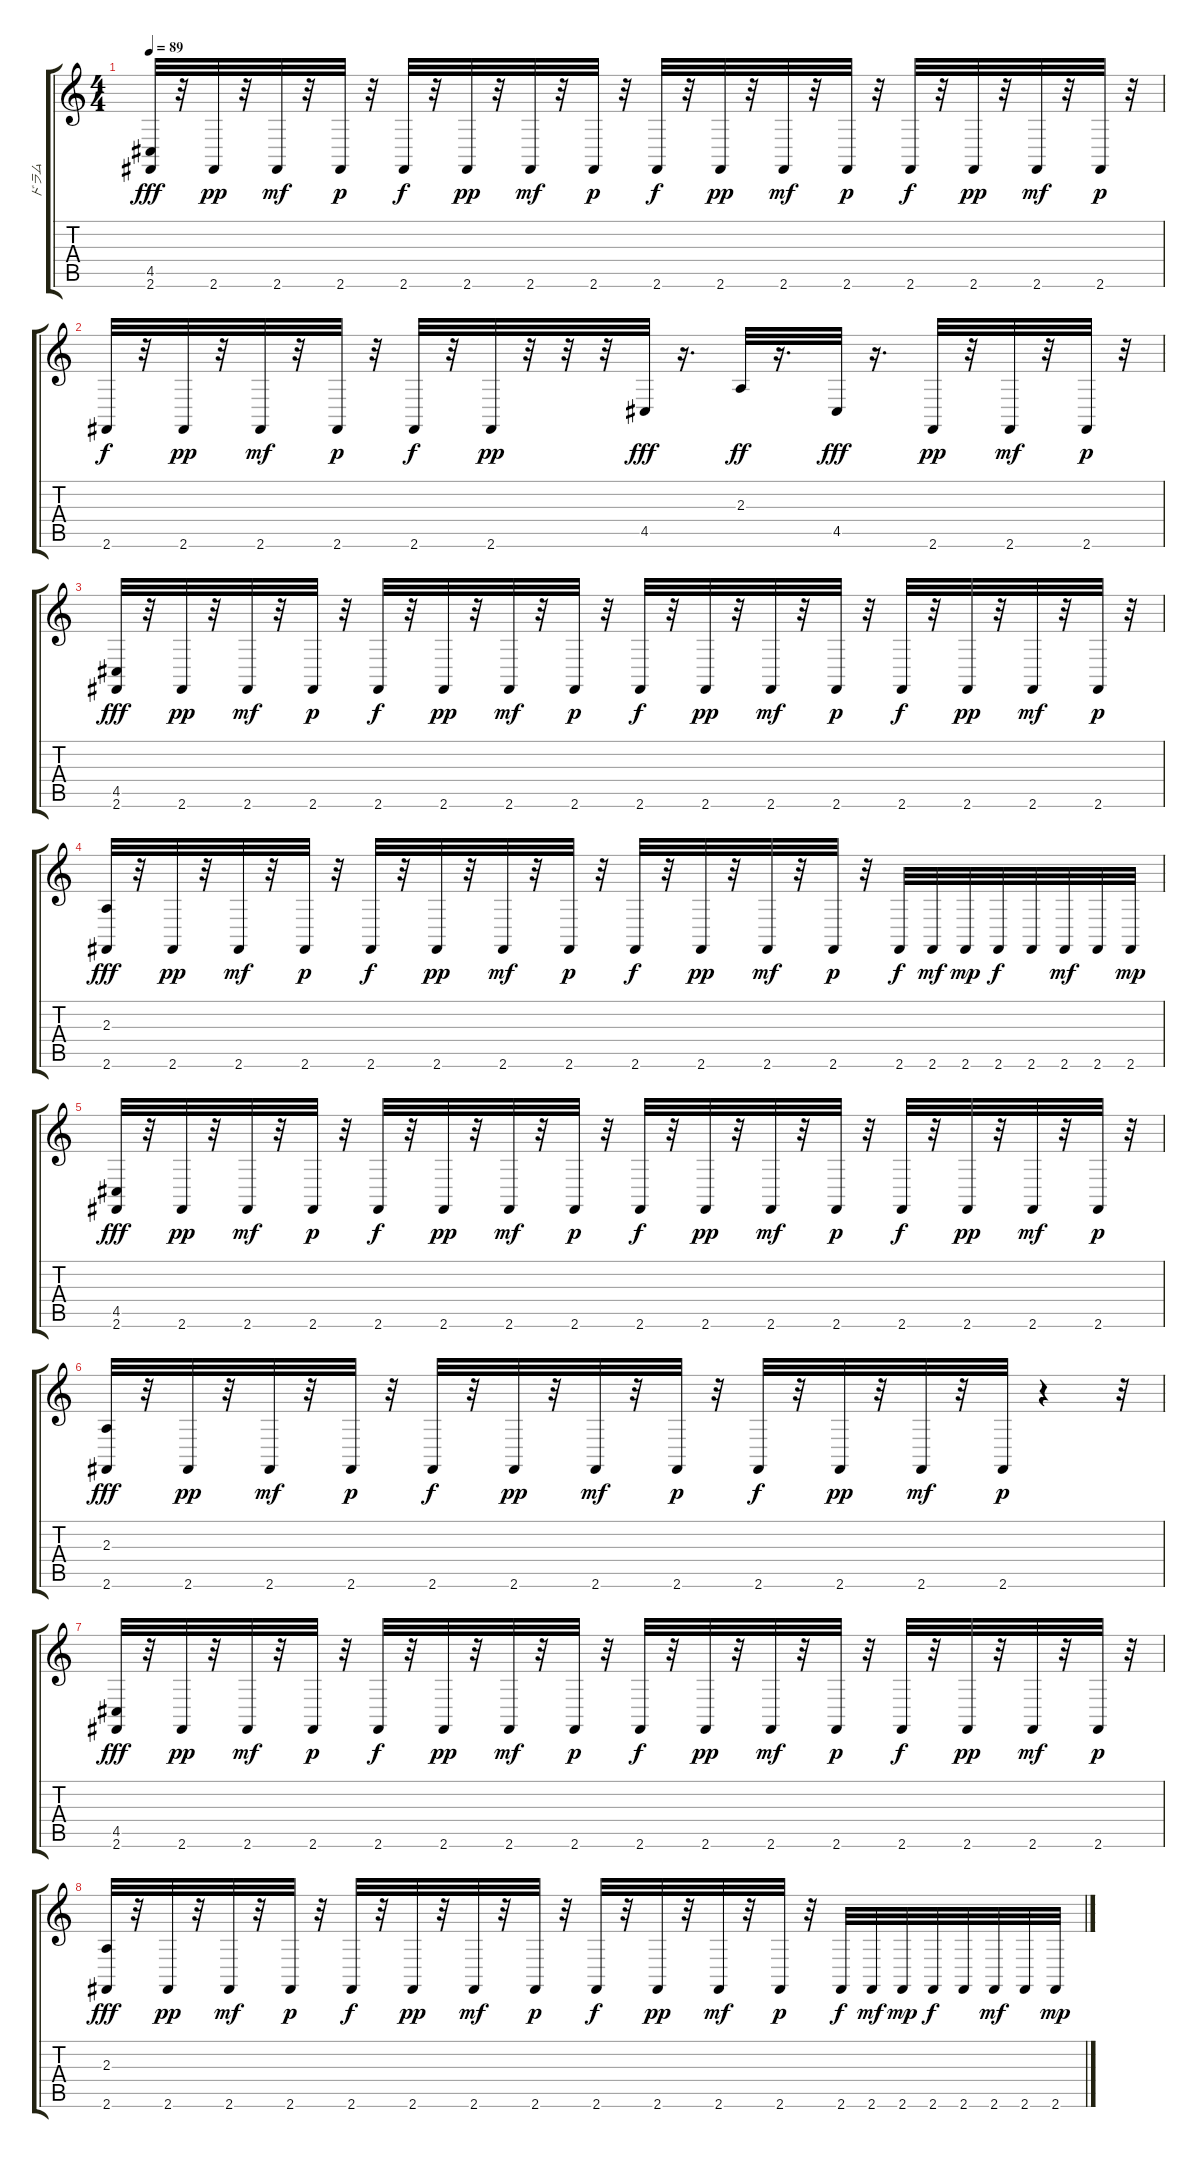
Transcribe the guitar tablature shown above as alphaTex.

\track ("ドラム" "ドラム") {instrument drawbarorgan}
\staff {score tabs}
\tuning (E4 B3 G3 D3 A2 E2) {hide}
\ts (4 4)
\tempo 89
\clef g2
\ks c
(4.5 2.6).32{dy fff} r.32 2.6.32{dy pp} r.32 2.6.32{dy mf} r.32 2.6.32{dy p} r.32 2.6.32{dy f} r.32 2.6.32{dy pp} r.32 2.6.32{dy mf} r.32 2.6.32{dy p} r.32 2.6.32{dy f} r.32 2.6.32{dy pp} r.32 2.6.32{dy mf} r.32 2.6.32{dy p} r.32 2.6.32{dy f} r.32 2.6.32{dy pp} r.32 2.6.32{dy mf} r.32 2.6.32{dy p} r.32 |
2.6.32{dy f} r.32 2.6.32{dy pp} r.32 2.6.32{dy mf} r.32 2.6.32{dy p} r.32 2.6.32{dy f} r.32 2.6.32{dy pp} r.32 r.32 r.32 4.5.32{dy fff} r.16{d} 2.3.32{dy ff} r.16{d} 4.5.32{dy fff} r.16{d} 2.6.32{dy pp} r.32 2.6.32{dy mf} r.32 2.6.32{dy p} r.32 |
(4.5 2.6).32{dy fff} r.32 2.6.32{dy pp} r.32 2.6.32{dy mf} r.32 2.6.32{dy p} r.32 2.6.32{dy f} r.32 2.6.32{dy pp} r.32 2.6.32{dy mf} r.32 2.6.32{dy p} r.32 2.6.32{dy f} r.32 2.6.32{dy pp} r.32 2.6.32{dy mf} r.32 2.6.32{dy p} r.32 2.6.32{dy f} r.32 2.6.32{dy pp} r.32 2.6.32{dy mf} r.32 2.6.32{dy p} r.32 |
(2.3 2.6).32{dy fff} r.32 2.6.32{dy pp} r.32 2.6.32{dy mf} r.32 2.6.32{dy p} r.32 2.6.32{dy f} r.32 2.6.32{dy pp} r.32 2.6.32{dy mf} r.32 2.6.32{dy p} r.32 2.6.32{dy f} r.32 2.6.32{dy pp} r.32 2.6.32{dy mf} r.32 2.6.32{dy p} r.32 2.6.32{dy f} 2.6.32{dy mf} 2.6.32{dy mp} 2.6.32{dy f} 2.6.32 2.6.32{dy mf} 2.6.32 2.6.32{dy mp} |
(4.5 2.6).32{dy fff} r.32 2.6.32{dy pp} r.32 2.6.32{dy mf} r.32 2.6.32{dy p} r.32 2.6.32{dy f} r.32 2.6.32{dy pp} r.32 2.6.32{dy mf} r.32 2.6.32{dy p} r.32 2.6.32{dy f} r.32 2.6.32{dy pp} r.32 2.6.32{dy mf} r.32 2.6.32{dy p} r.32 2.6.32{dy f} r.32 2.6.32{dy pp} r.32 2.6.32{dy mf} r.32 2.6.32{dy p} r.32 |
(2.3 2.6).32{dy fff} r.32 2.6.32{dy pp} r.32 2.6.32{dy mf} r.32 2.6.32{dy p} r.32 2.6.32{dy f} r.32 2.6.32{dy pp} r.32 2.6.32{dy mf} r.32 2.6.32{dy p} r.32 2.6.32{dy f} r.32 2.6.32{dy pp} r.32 2.6.32{dy mf} r.32 2.6.32{dy p} r.4 r.32 |
(4.5 2.6).32{dy fff} r.32 2.6.32{dy pp} r.32 2.6.32{dy mf} r.32 2.6.32{dy p} r.32 2.6.32{dy f} r.32 2.6.32{dy pp} r.32 2.6.32{dy mf} r.32 2.6.32{dy p} r.32 2.6.32{dy f} r.32 2.6.32{dy pp} r.32 2.6.32{dy mf} r.32 2.6.32{dy p} r.32 2.6.32{dy f} r.32 2.6.32{dy pp} r.32 2.6.32{dy mf} r.32 2.6.32{dy p} r.32 |
(2.3 2.6).32{dy fff} r.32 2.6.32{dy pp} r.32 2.6.32{dy mf} r.32 2.6.32{dy p} r.32 2.6.32{dy f} r.32 2.6.32{dy pp} r.32 2.6.32{dy mf} r.32 2.6.32{dy p} r.32 2.6.32{dy f} r.32 2.6.32{dy pp} r.32 2.6.32{dy mf} r.32 2.6.32{dy p} r.32 2.6.32{dy f} 2.6.32{dy mf} 2.6.32{dy mp} 2.6.32{dy f} 2.6.32 2.6.32{dy mf} 2.6.32 2.6.32{dy mp}
